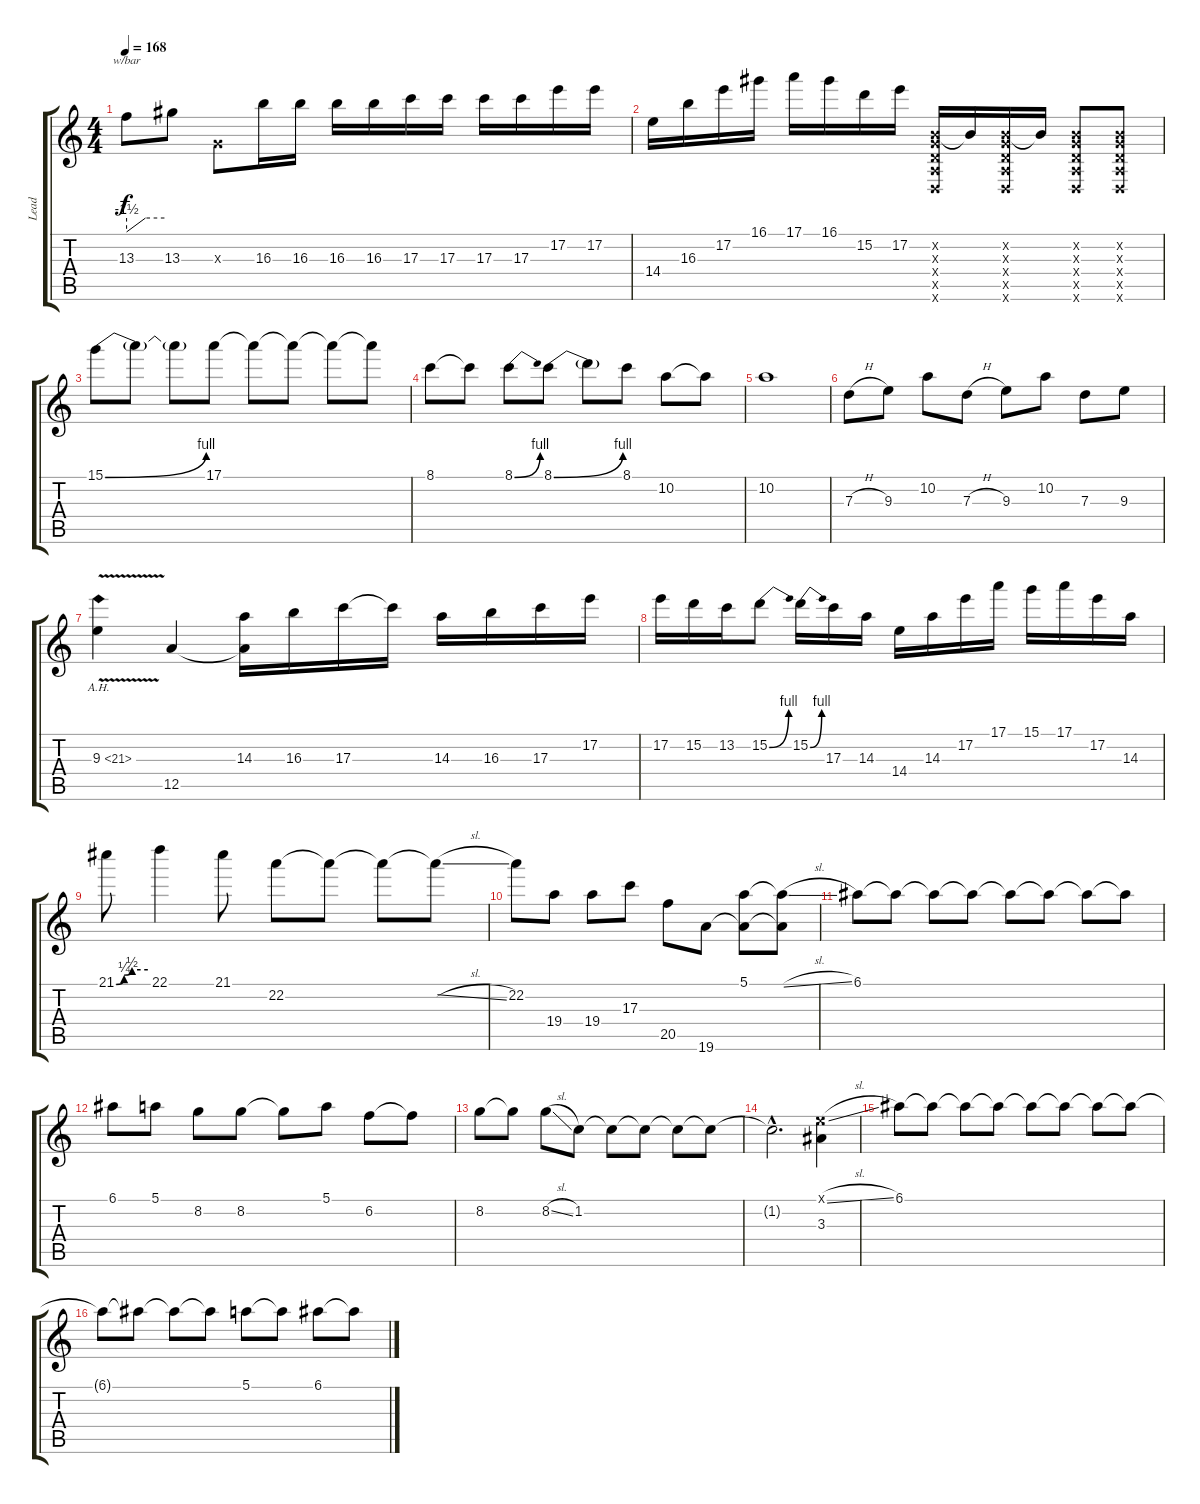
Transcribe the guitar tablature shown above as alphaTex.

\track ("Lead" "Lead") {instrument distortionguitar}
\staff {score tabs}
\tuning (E4 B3 G3 D3 A2 D2) {hide}
\ts (4 4)
\tempo 168
\clef g2
\ks c
13.3.8{tbe (custom default 0 -6 30 0 60 0) dy f} 13.3.8 0.3{x}.8 16.3.16 16.3.16 16.3.16 16.3.16 17.3.16 17.3.16 17.3.16 17.3.16 17.2.16 17.2.16 |
14.4.16 16.3.16 17.2.16 16.1.16 17.1.16 16.1.16 15.2.16 17.2.16 (0.2{x} 0.3{x} 0.4{x} 0.5{x} 0.6{x}).16 0.2{t}.16 (0.2{x} 0.3{x} 0.4{x} 0.5{x} 0.6{x}).16 0.2{t}.16 (0.2{x} 0.3{x} 0.4{x} 0.5{x} 0.6{x}).8 (0.2{x} 0.3{x} 0.4{x} 0.5{x} 0.6{x}).8 |
15.1{be (bend 0 0 60 4)}.8 15.1{t}.8 15.1{t}.8 17.1.8 17.1{t}.8 17.1{t}.8 17.1{t}.8 17.1{t}.8 |
8.1.8 8.1{t}.8 8.1{be (bend 0 0 60 4)}.8 8.1{be (bend 0 0 60 4)}.8 8.1{t}.8 8.1.8 10.2.8 10.2{t}.8 |
10.2.1 |
7.3{h}.8 9.3.8 10.2.8 7.3{h}.8 9.3.8 10.2.8 7.3.8 9.3.8 |
9.3{ah 12 v}.4 12.5.4 (14.3 12.5{t}).16 16.3.16 17.3.16 17.3{t}.16 14.3.16 16.3.16 17.3.16 17.2.16 |
17.2.16 15.2.16 13.2.16 15.2{be (bend 0 0 60 4)}.8 15.2{be (bend 0 0 60 4)}.16 17.3.16 14.3.16 14.4.16 14.3.16 17.2.16 17.1.16 15.1.16 17.1.16 17.2.16 14.3.16 |
21.1{be (custom 0 0 15 1 30 2 60 2)}.8 22.1.4 21.1.8 22.2.8 22.2{t}.8 22.2{t}.8 22.2{sl t}.8 |
22.2.8 19.4.8 19.4.8 17.3.8 20.5.8 19.6.8 (5.1 19.6{t}).8 (5.1{sl t} 19.6{t}).8 |
6.1.8 6.1{t}.8 6.1{t}.8 6.1{t}.8 6.1{t}.8 6.1{t}.8 6.1{t}.8 6.1{t}.8 |
6.1.8 5.1.8 8.2.8 8.2.8 8.2{t}.8 5.1.8 6.2.8 6.2{t}.8 |
8.2.8 8.2{t}.8 8.2{sl}.8 1.2.8 1.2{t}.8 1.2{t}.8 1.2{t}.8 1.2{t}.8 |
1.2{hac t}.2{d} (0.1{sl x} 3.3).4 |
6.1.8 6.1{t}.8 6.1{t}.8 6.1{t}.8 6.1{t}.8 6.1{t}.8 6.1{t}.8 6.1{t}.8 |
6.1{t}.8 6.1{t}.8 6.1{t}.8 6.1{t}.8 5.1.8 5.1{t}.8 6.1.8 6.1{t}.8
